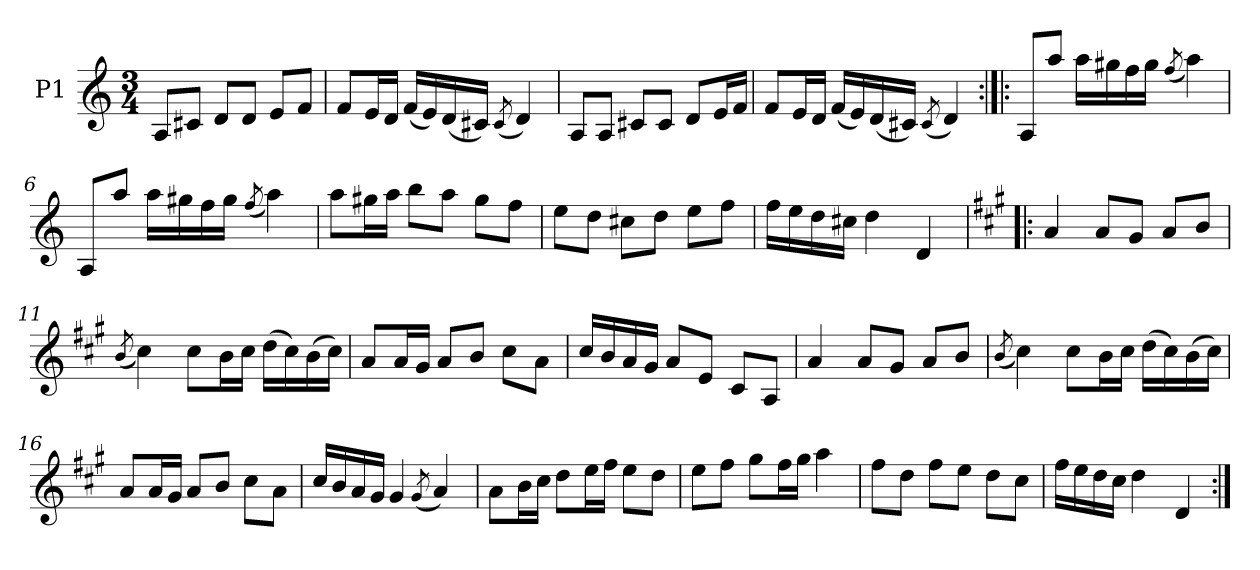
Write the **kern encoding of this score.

**kern
*part1
*staff1
*I"P1
!!LO:PB:g=z
*clefG2
*k[]
*C:
*M3/4
=1
8Ai/L
8c#Xi/J
8di/L
8di/J
8ei/L
8fi/J
=2
8fi/L
16ei/L
16di/JJ
(16fi/LL
16ei/)
(16di/
16c#Xi/JJ)
(8qc#i/
4di/)
=3
8Ai/L
8Ai/J
8c#Xi/L
8c#i/J
8di/L
16ei/L
16fi/JJ
=4
8fi/L
16ei/L
16di/JJ
(16fi/LL
16ei/)
(16di/
16c#Xi/JJ)
(8qc#i/
4di/)
!!LO:LB:g=z
=5:|!|:
8Ai/L
8aai/J
16aai\LL
16gg#Xi\
16ffi\
16gg#i\JJ
(8qffi/
4aai\)
=6
8Ai/L
8aai/J
16aai\LL
16gg#Xi\
16ffi\
16gg#i\JJ
(8qffi/
4aai\)
!!LO:LB:g=z
=7
8aai\L
16gg#Xi\L
16aai\JJ
8bbi\L
8aai\J
8gg#i\L
8ffi\J
=8
8eei\L
8ddi\J
8cc#Xi\L
8ddi\J
8eei\L
8ffi\J
=9
16ffi\LL
16eei\
16ddi\
16cc#Xi\JJ
4ddi\
4di/
!!LO:LB:g=z
=10!|:
*k[f#c#g#]
*A:
4ai/
8ai/L
8g#i/J
8ai/L
8bi/J
=11
(8qbi/
4cc#i\)
8cc#i\L
16bi\L
16cc#i\JJ
(16ddi\LL
16cc#i\)
(16bi\
16cc#i\JJ)
=12
8ai/L
16ai/L
16g#i/JJ
8ai/L
8bi/J
8cc#i\L
8ai\J
=13
16cc#i/LL
16bi/
16ai/
16g#i/JJ
8ai/L
8ei/J
8c#i/L
8Ai/J
=14
4ai/
8ai/L
8g#i/J
8ai/L
8bi/J
!!LO:LB:g=z
=15
(8qbi/
4cc#i\)
8cc#i\L
16bi\L
16cc#i\JJ
(16ddi\LL
16cc#i\)
(16bi\
16cc#i\JJ)
=16
8ai/L
16ai/L
16g#i/JJ
8ai/L
8bi/J
8cc#i\L
8ai\J
=17
16cc#i/LL
16bi/
16ai/
16g#i/JJ
4g#i/
(8qg#i/
4ai/)
!!LO:LB:g=z
=18
8ai\L
16bi\L
16cc#i\JJ
8ddi\L
16eei\L
16ff#i\JJ
8eei\L
8ddi\J
=19
8eei\L
8ff#i\J
8gg#i\L
16ff#i\L
16gg#i\JJ
4aai\
=20
8ff#i\L
8ddi\J
8ff#i\L
8eei\J
8ddi\L
8cc#i\J
=21
16ff#i\LL
16eei\
16ddi\
16cc#i\JJ
4ddi\
4di/
=:|!
*-
